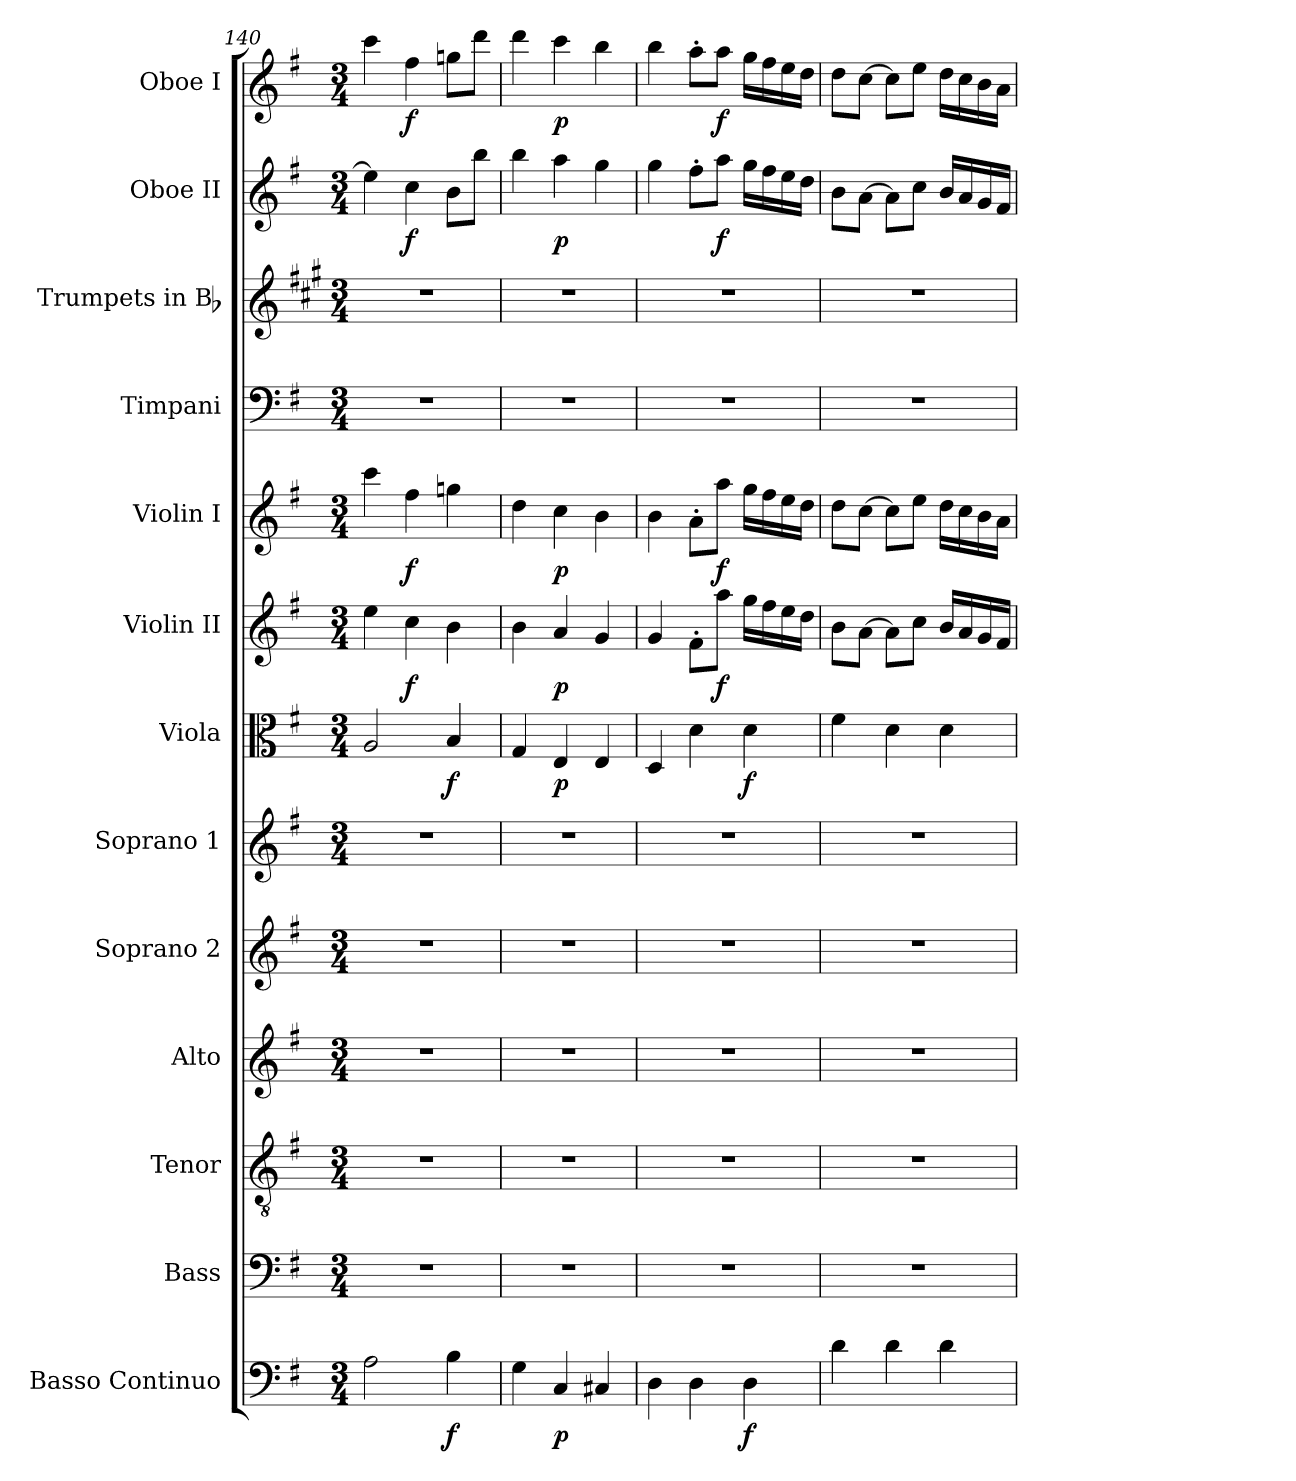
**kern	**dynam	**kern	**kern	**kern	**kern	**kern	**kern	**dynam	**kern	**dynam	**kern	**dynam	**kern	**kern	**kern	**dynam	**kern	**dynam
*part13	*part13	*part12	*part11	*part10	*part9	*part8	*part7	*part7	*part6	*part6	*part5	*part5	*part4	*part3	*part2	*part2	*part1	*part1
*staff13	*staff13	*staff12	*staff11	*staff10	*staff9	*staff8	*staff7	*staff7	*staff6	*staff6	*staff5	*staff5	*staff4	*staff3	*staff2	*staff2	*staff1	*staff1
*I"Basso Continuo	*	*I"Bass	*I"Tenor	*I"Alto	*I"Soprano 2	*I"Soprano 1	*I"Viola	*	*I"Violin II	*	*I"Violin I	*	*I"Timpani	*I"Trumpets in Bb	*I"Oboe II	*	*I"Oboe I	*
*I'BC	*	*I'B	*I'T	*I'A	*I'S	*I'S	*I'Vla.	*	*I'Vln. II	*	*I'Vln. I	*	*I'Timp.	*	*I'Ob. II	*	*I'Ob. I	*
!!LO:PB:g=z
*clefF4	*	*clefF4	*clefGv2	*clefG2	*clefG2	*clefG2	*clefC3	*	*clefG2	*	*clefG2	*	*clefF4	*clefG2	*clefG2	*	*clefG2	*
*	*	*	*	*	*	*	*	*	*	*	*	*	*	*ITrd1c2	*	*	*	*
*k[f#]	*	*k[f#]	*k[f#]	*k[f#]	*k[f#]	*k[f#]	*k[f#]	*	*k[f#]	*	*k[f#]	*	*k[f#]	*k[f#]	*k[f#]	*	*k[f#]	*
*G:	*	*G:	*G:	*G:	*G:	*G:	*G:	*	*G:	*	*G:	*	*G:	*G:	*G:	*	*G:	*
*M3/4	*	*M3/4	*M3/4	*M3/4	*M3/4	*M3/4	*M3/4	*	*M3/4	*	*M3/4	*	*M3/4	*M3/4	*M3/4	*	*M3/4	*
=140	=140	=140	=140	=140	=140	=140	=140	=140	=140	=140	=140	=140	=140	=140	=140	=140	=140	=140
2A\	.	2.r	2.r	2.r	2.r	2.r	2A/	.	4ee\	.	4ccc\	.	2.r	2.r	4ee\]	.	4ccc\	.
!	!	!	!	!	!	!	!	!	!	!LO:DY:b	!	!LO:DY:b	!	!	!	!LO:DY:b	!	!LO:DY:b
.	.	.	.	.	.	.	.	.	4cc\	f	4ff#\	f	.	.	4cc\	f	4ff#\	f
!	!LO:DY:b	!	!	!	!	!	!	!LO:DY:b	!	!	!	!	!	!	!	!	!	!
4B\	f	.	.	.	.	.	4B/	f	4b\	.	4ggn\	.	.	.	8b\L	.	8ggn\L	.
.	.	.	.	.	.	.	.	.	.	.	.	.	.	.	8bb\J	.	8ddd\J	.
=141	=141	=141	=141	=141	=141	=141	=141	=141	=141	=141	=141	=141	=141	=141	=141	=141	=141	=141
4G\	.	2.r	2.r	2.r	2.r	2.r	4G/	.	4b\	.	4dd\	.	2.r	2.r	4bb\	.	4ddd\	.
!	!LO:DY:b	!	!	!	!	!	!	!LO:DY:b	!	!LO:DY:b	!	!LO:DY:b	!	!	!	!LO:DY:b	!	!LO:DY:b
4C/	p	.	.	.	.	.	4E/	p	4a/	p	4cc\	p	.	.	4aa\	p	4ccc\	p
4C#X/	.	.	.	.	.	.	4E/	.	4g/	.	4b\	.	.	.	4gg\	.	4bb\	.
=142	=142	=142	=142	=142	=142	=142	=142	=142	=142	=142	=142	=142	=142	=142	=142	=142	=142	=142
4D\	.	2.r	2.r	2.r	2.r	2.r	4D/	.	4g/	.	4b\	.	2.r	2.r	4gg\	.	4bb\	.
4D\	.	.	.	.	.	.	4d\	.	8f#'>\L	.	8a'>\L	.	.	.	8ff#'>\L	.	8aa'>\L	.
!	!	!	!	!	!	!	!	!	!	!LO:DY:b	!	!LO:DY:b	!	!	!	!LO:DY:b	!	!LO:DY:b
.	.	.	.	.	.	.	.	.	8aa\J	f	8aa\J	f	.	.	8aa\J	f	8aa\J	f
!	!LO:DY:b	!	!	!	!	!	!	!LO:DY:b	!	!	!	!	!	!	!	!	!	!
4D\	f	.	.	.	.	.	4d\	f	16gg\LL	.	16gg\LL	.	.	.	16gg\LL	.	16gg\LL	.
.	.	.	.	.	.	.	.	.	16ff#\	.	16ff#\	.	.	.	16ff#\	.	16ff#\	.
.	.	.	.	.	.	.	.	.	16ee\	.	16ee\	.	.	.	16ee\	.	16ee\	.
.	.	.	.	.	.	.	.	.	16dd\JJ	.	16dd\JJ	.	.	.	16dd\JJ	.	16dd\JJ	.
=143	=143	=143	=143	=143	=143	=143	=143	=143	=143	=143	=143	=143	=143	=143	=143	=143	=143	=143
4d\	.	2.r	2.r	2.r	2.r	2.r	4f#\	.	8b\L	.	8dd\L	.	2.r	2.r	8b\L	.	8dd\L	.
.	.	.	.	.	.	.	.	.	[8a\J	.	[8cc\J	.	.	.	[8a\J	.	[8cc\J	.
4d\	.	.	.	.	.	.	4d\	.	8a\L]	.	8cc\L]	.	.	.	8a\L]	.	8cc\L]	.
.	.	.	.	.	.	.	.	.	8cc\J	.	8ee\J	.	.	.	8cc\J	.	8ee\J	.
4d\	.	.	.	.	.	.	4d\	.	16b/LL	.	16dd\LL	.	.	.	16b/LL	.	16dd\LL	.
.	.	.	.	.	.	.	.	.	16a/	.	16cc\	.	.	.	16a/	.	16cc\	.
.	.	.	.	.	.	.	.	.	16g/	.	16b\	.	.	.	16g/	.	16b\	.
.	.	.	.	.	.	.	.	.	16f#/JJ	.	16a\JJ	.	.	.	16f#/JJ	.	16a\JJ	.
=	=	=	=	=	=	=	=	=	=	=	=	=	=	=	=	=	=	=
*-	*-	*-	*-	*-	*-	*-	*-	*-	*-	*-	*-	*-	*-	*-	*-	*-	*-	*-
